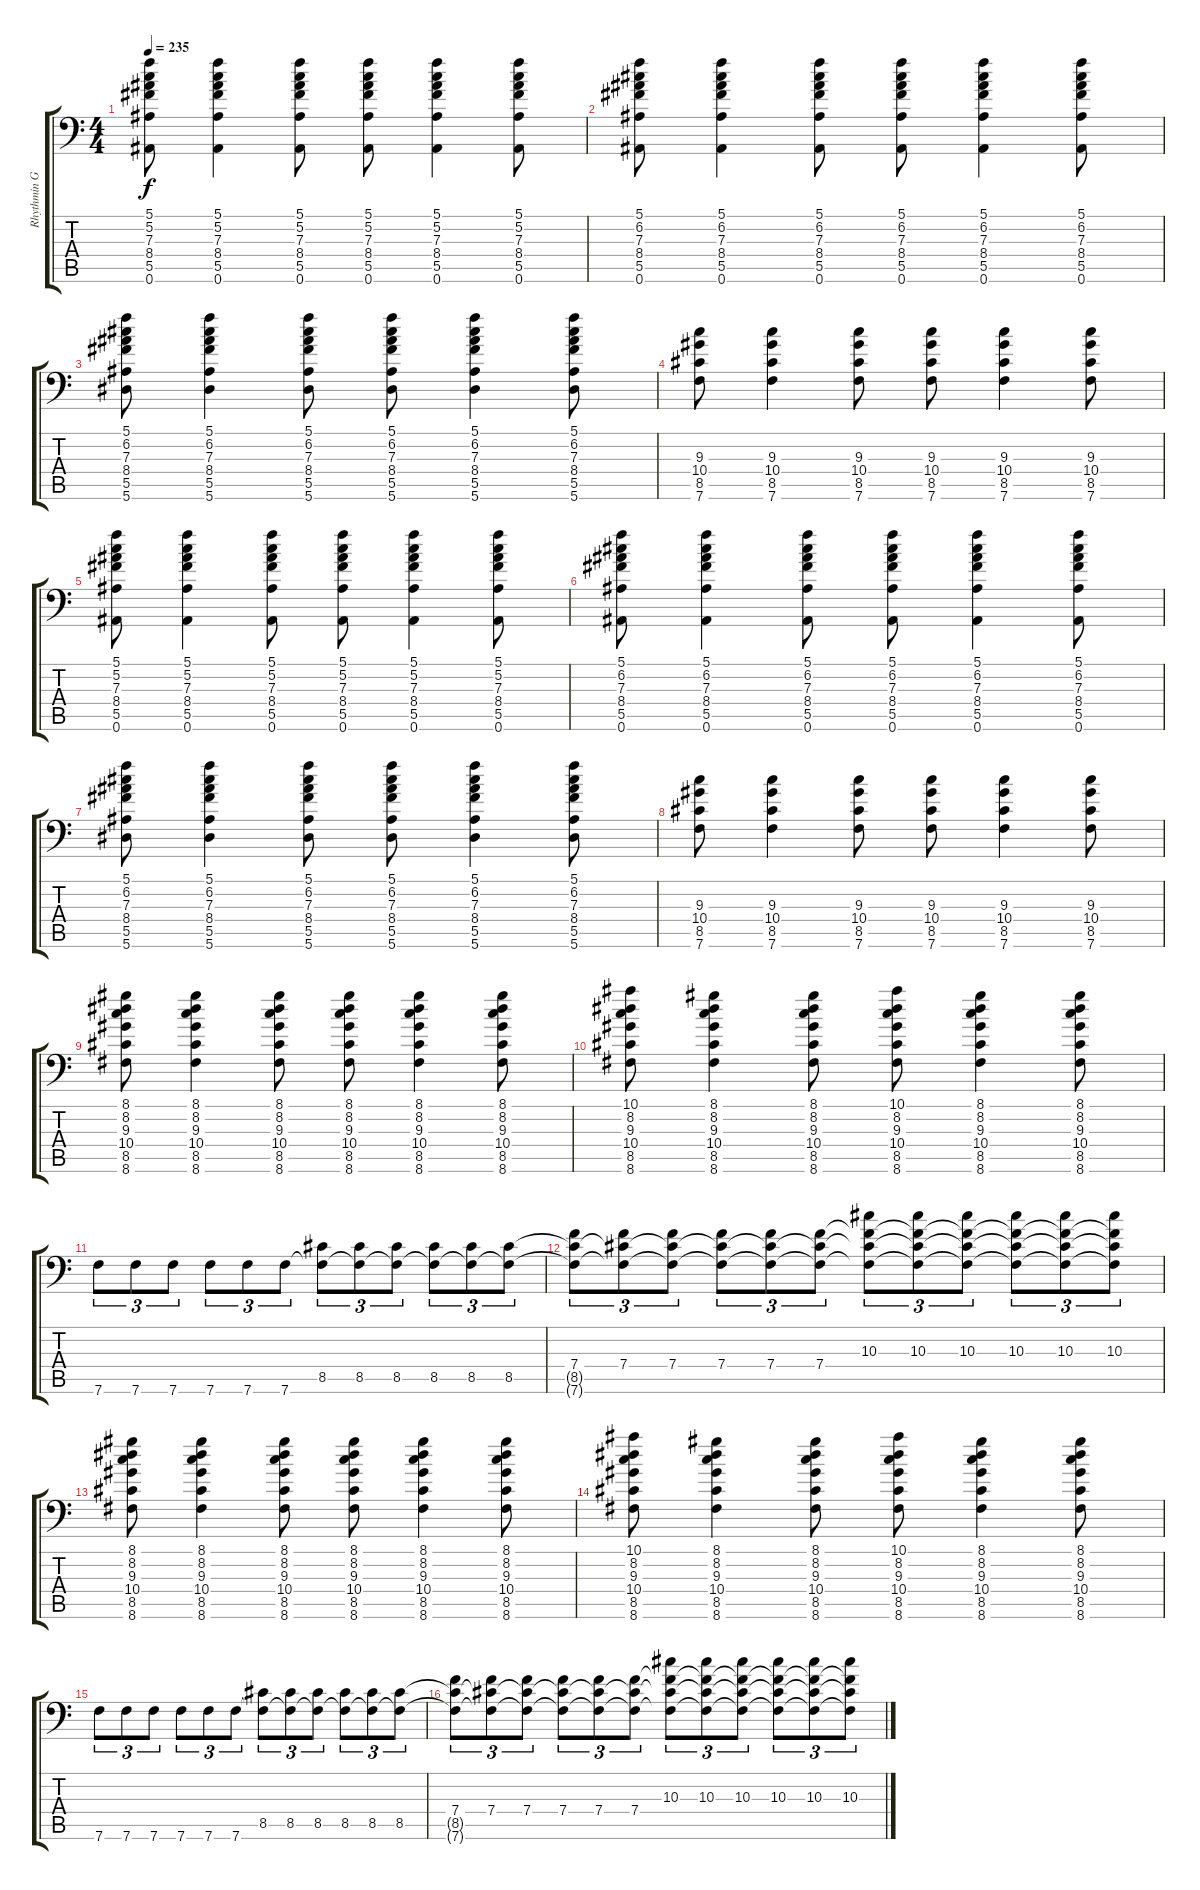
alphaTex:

\track ("Rhythmin Guitar #2" "Rhythmin G") {instrument distortionguitar}
\staff {score tabs}
\tuning (C4 G3 Eb3 Bb2 F2 Bb1) {hide}
\ts (4 4)
\tempo 235
\clef f4
\ks c
(5.1 5.2 7.3 8.4 5.5 0.6).8{dy f instrument distortionguitar} (5.1 5.2 7.3 8.4 5.5 0.6).4 (5.1 5.2 7.3 8.4 5.5 0.6).8 (5.1 5.2 7.3 8.4 5.5 0.6).8 (5.1 5.2 7.3 8.4 5.5 0.6).4 (5.1 5.2 7.3 8.4 5.5 0.6).8 |
(5.1 6.2 7.3 8.4 5.5 0.6).8 (5.1 6.2 7.3 8.4 5.5 0.6).4 (5.1 6.2 7.3 8.4 5.5 0.6).8 (5.1 6.2 7.3 8.4 5.5 0.6).8 (5.1 6.2 7.3 8.4 5.5 0.6).4 (5.1 6.2 7.3 8.4 5.5 0.6).8 |
(5.1 6.2 7.3 8.4 5.5 5.6).8 (5.1 6.2 7.3 8.4 5.5 5.6).4 (5.1 6.2 7.3 8.4 5.5 5.6).8 (5.1 6.2 7.3 8.4 5.5 5.6).8 (5.1 6.2 7.3 8.4 5.5 5.6).4 (5.1 6.2 7.3 8.4 5.5 5.6).8 |
(9.3 10.4 8.5 7.6).8 (9.3 10.4 8.5 7.6).4 (9.3 10.4 8.5 7.6).8 (9.3 10.4 8.5 7.6).8 (9.3 10.4 8.5 7.6).4 (9.3 10.4 8.5 7.6).8 |
(5.1 5.2 7.3 8.4 5.5 0.6).8 (5.1 5.2 7.3 8.4 5.5 0.6).4 (5.1 5.2 7.3 8.4 5.5 0.6).8 (5.1 5.2 7.3 8.4 5.5 0.6).8 (5.1 5.2 7.3 8.4 5.5 0.6).4 (5.1 5.2 7.3 8.4 5.5 0.6).8 |
(5.1 6.2 7.3 8.4 5.5 0.6).8 (5.1 6.2 7.3 8.4 5.5 0.6).4 (5.1 6.2 7.3 8.4 5.5 0.6).8 (5.1 6.2 7.3 8.4 5.5 0.6).8 (5.1 6.2 7.3 8.4 5.5 0.6).4 (5.1 6.2 7.3 8.4 5.5 0.6).8 |
(5.1 6.2 7.3 8.4 5.5 5.6).8 (5.1 6.2 7.3 8.4 5.5 5.6).4 (5.1 6.2 7.3 8.4 5.5 5.6).8 (5.1 6.2 7.3 8.4 5.5 5.6).8 (5.1 6.2 7.3 8.4 5.5 5.6).4 (5.1 6.2 7.3 8.4 5.5 5.6).8 |
(9.3 10.4 8.5 7.6).8 (9.3 10.4 8.5 7.6).4 (9.3 10.4 8.5 7.6).8 (9.3 10.4 8.5 7.6).8 (9.3 10.4 8.5 7.6).4 (9.3 10.4 8.5 7.6).8 |
(8.1 8.2 9.3 10.4 8.5 8.6).8 (8.1 8.2 9.3 10.4 8.5 8.6).4 (8.1 8.2 9.3 10.4 8.5 8.6).8 (8.1 8.2 9.3 10.4 8.5 8.6).8 (8.1 8.2 9.3 10.4 8.5 8.6).4 (8.1 8.2 9.3 10.4 8.5 8.6).8 |
(10.1 8.2 9.3 10.4 8.5 8.6).8 (8.1 8.2 9.3 10.4 8.5 8.6).4 (8.1 8.2 9.3 10.4 8.5 8.6).8 (10.1 8.2 9.3 10.4 8.5 8.6).8 (8.1 8.2 9.3 10.4 8.5 8.6).4 (8.1 8.2 9.3 10.4 8.5 8.6).8 |
7.6.8{tu (3 2)} 7.6.8{tu (3 2)} 7.6.8{tu (3 2)} 7.6.8{tu (3 2)} 7.6.8{tu (3 2)} 7.6.8{tu (3 2)} (8.5 7.6{t}).8{tu (3 2)} (8.5 7.6{t}).8{tu (3 2)} (8.5 7.6{t}).8{tu (3 2)} (8.5 7.6{t}).8{tu (3 2)} (8.5 7.6{t}).8{tu (3 2)} (8.5 7.6{t}).8{tu (3 2)} |
(7.4 8.5{t} 7.6{t}).8{tu (3 2)} (7.4 8.5{t} 7.6{t}).8{tu (3 2)} (7.4 8.5{t} 7.6{t}).8{tu (3 2)} (7.4 8.5{t} 7.6{t}).8{tu (3 2)} (7.4 8.5{t} 7.6{t}).8{tu (3 2)} (7.4 8.5{t} 7.6{t}).8{tu (3 2)} (10.3 7.4{t} 8.5{t} 7.6{t}).8{tu (3 2)} (10.3 7.4{t} 8.5{t} 7.6{t}).8{tu (3 2)} (10.3 7.4{t} 8.5{t} 7.6{t}).8{tu (3 2)} (10.3 7.4{t} 8.5{t} 7.6{t}).8{tu (3 2)} (10.3 7.4{t} 8.5{t} 7.6{t}).8{tu (3 2)} (10.3 7.4{t} 8.5{t} 7.6{t}).8{tu (3 2)} |
(8.1 8.2 9.3 10.4 8.5 8.6).8 (8.1 8.2 9.3 10.4 8.5 8.6).4 (8.1 8.2 9.3 10.4 8.5 8.6).8 (8.1 8.2 9.3 10.4 8.5 8.6).8 (8.1 8.2 9.3 10.4 8.5 8.6).4 (8.1 8.2 9.3 10.4 8.5 8.6).8 |
(10.1 8.2 9.3 10.4 8.5 8.6).8 (8.1 8.2 9.3 10.4 8.5 8.6).4 (8.1 8.2 9.3 10.4 8.5 8.6).8 (10.1 8.2 9.3 10.4 8.5 8.6).8 (8.1 8.2 9.3 10.4 8.5 8.6).4 (8.1 8.2 9.3 10.4 8.5 8.6).8 |
7.6.8{tu (3 2)} 7.6.8{tu (3 2)} 7.6.8{tu (3 2)} 7.6.8{tu (3 2)} 7.6.8{tu (3 2)} 7.6.8{tu (3 2)} (8.5 7.6{t}).8{tu (3 2)} (8.5 7.6{t}).8{tu (3 2)} (8.5 7.6{t}).8{tu (3 2)} (8.5 7.6{t}).8{tu (3 2)} (8.5 7.6{t}).8{tu (3 2)} (8.5 7.6{t}).8{tu (3 2)} |
(7.4 8.5{t} 7.6{t}).8{tu (3 2)} (7.4 8.5{t} 7.6{t}).8{tu (3 2)} (7.4 8.5{t} 7.6{t}).8{tu (3 2)} (7.4 8.5{t} 7.6{t}).8{tu (3 2)} (7.4 8.5{t} 7.6{t}).8{tu (3 2)} (7.4 8.5{t} 7.6{t}).8{tu (3 2)} (10.3 7.4{t} 8.5{t} 7.6{t}).8{tu (3 2)} (10.3 7.4{t} 8.5{t} 7.6{t}).8{tu (3 2)} (10.3 7.4{t} 8.5{t} 7.6{t}).8{tu (3 2)} (10.3 7.4{t} 8.5{t} 7.6{t}).8{tu (3 2)} (10.3 7.4{t} 8.5{t} 7.6{t}).8{tu (3 2)} (10.3 7.4{t} 8.5{t} 7.6{t}).8{tu (3 2)}
